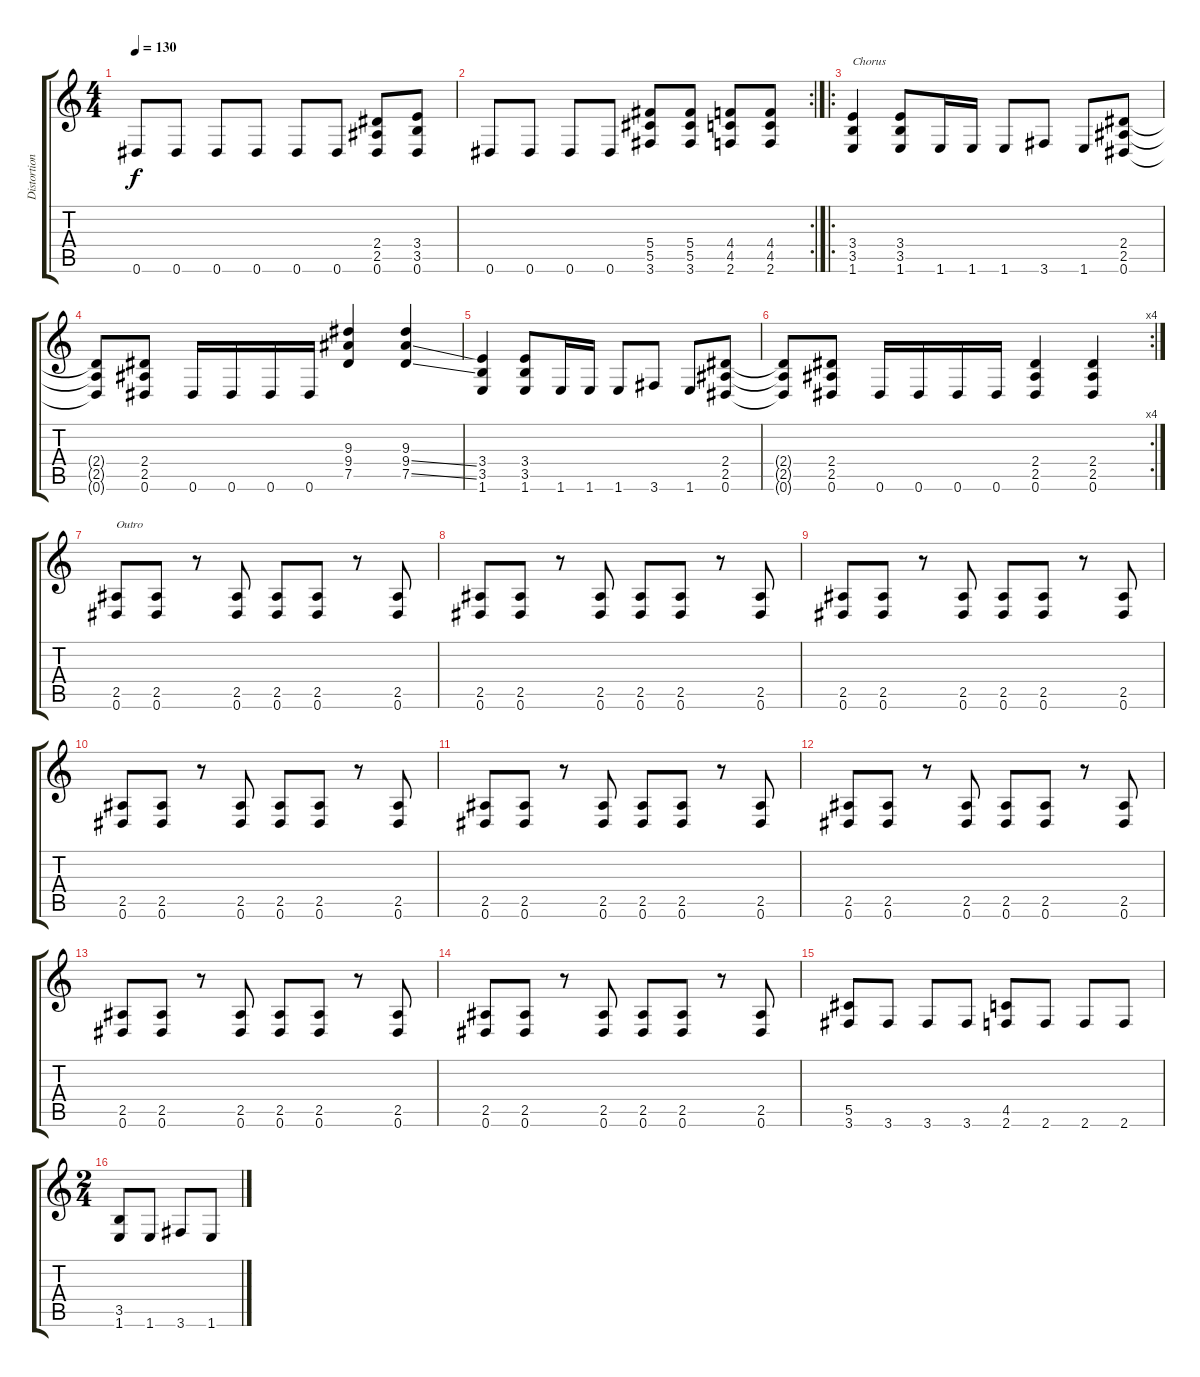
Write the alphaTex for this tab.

\track ("Distortion Guitar 1" "Distortion") {instrument distortionguitar}
\staff {score tabs}
\tuning (Eb4 Bb3 Gb3 Db3 Ab2 Eb2) {hide}
\ts (4 4)
\tempo 130
\clef g2
\ks c
0.6.8{dy f} 0.6.8 0.6.8 0.6.8 0.6.8 0.6.8 (2.4 2.5 0.6).8 (3.4 3.5 0.6).8 |
\rc 2
0.6.8 0.6.8 0.6.8 0.6.8 (5.4 5.5 3.6).8 (5.4 5.5 3.6).8 (4.4 4.5 2.6).8 (4.4 4.5 2.6).8 |
\ro
(3.4 3.5 1.6).4{txt "Chorus"} (3.4 3.5 1.6).8 1.6.16 1.6.16 1.6.8 3.6.8 1.6.8 (2.4 2.5 0.6).8 |
(2.4{t} 2.5{t} 0.6{t}).8 (2.4 2.5 0.6).8 0.6.16 0.6.16 0.6.16 0.6.16 (9.3 9.4 7.5).4 (9.3 9.4{ss} 7.5{ss}).4 |
(3.4 3.5 1.6).4 (3.4 3.5 1.6).8 1.6.16 1.6.16 1.6.8 3.6.8 1.6.8 (2.4 2.5 0.6).8 |
\rc 4
(2.4{t} 2.5{t} 0.6{t}).8 (2.4 2.5 0.6).8 0.6.16 0.6.16 0.6.16 0.6.16 (2.4 2.5 0.6).4 (2.4 2.5 0.6).4 |
(2.5 0.6).8{txt "Outro"} (2.5 0.6).8 r.8 (2.5 0.6).8 (2.5 0.6).8 (2.5 0.6).8 r.8 (2.5 0.6).8 |
(2.5 0.6).8 (2.5 0.6).8 r.8 (2.5 0.6).8 (2.5 0.6).8 (2.5 0.6).8 r.8 (2.5 0.6).8 |
(2.5 0.6).8 (2.5 0.6).8 r.8 (2.5 0.6).8 (2.5 0.6).8 (2.5 0.6).8 r.8 (2.5 0.6).8 |
(2.5 0.6).8 (2.5 0.6).8 r.8 (2.5 0.6).8 (2.5 0.6).8 (2.5 0.6).8 r.8 (2.5 0.6).8 |
(2.5 0.6).8 (2.5 0.6).8 r.8 (2.5 0.6).8 (2.5 0.6).8 (2.5 0.6).8 r.8 (2.5 0.6).8 |
(2.5 0.6).8 (2.5 0.6).8 r.8 (2.5 0.6).8 (2.5 0.6).8 (2.5 0.6).8 r.8 (2.5 0.6).8 |
(2.5 0.6).8 (2.5 0.6).8 r.8 (2.5 0.6).8 (2.5 0.6).8 (2.5 0.6).8 r.8 (2.5 0.6).8 |
(2.5 0.6).8 (2.5 0.6).8 r.8 (2.5 0.6).8 (2.5 0.6).8 (2.5 0.6).8 r.8 (2.5 0.6).8 |
(5.5 3.6).8 3.6.8 3.6.8 3.6.8 (4.5 2.6).8 2.6.8 2.6.8 2.6.8 |
\ts (2 4)
(3.5 1.6).8 1.6.8 3.6.8 1.6.8
